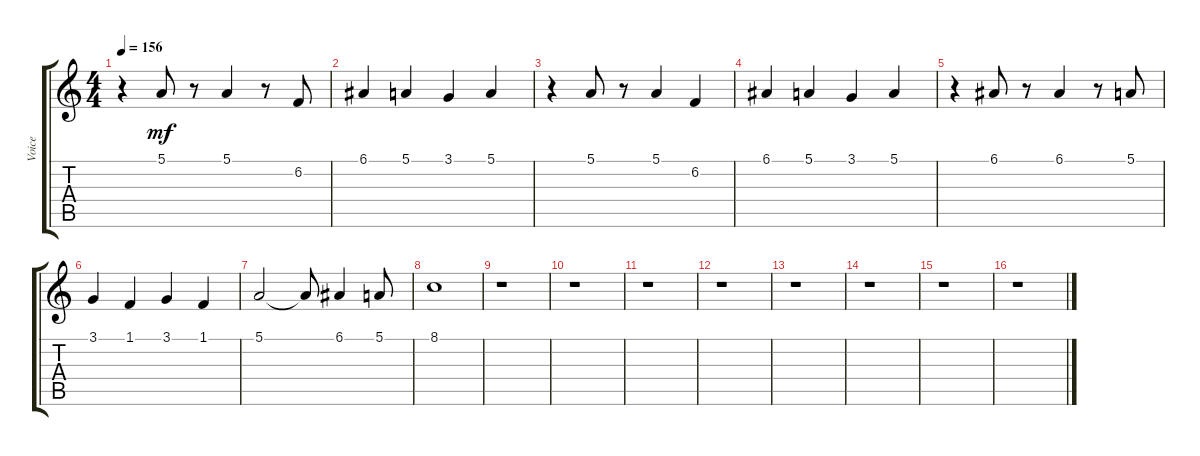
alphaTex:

\track ("Voice" "Voice") {instrument lead1square}
\staff {score tabs}
\tuning (E4 B3 G3 D3 A2 E2) {hide}
\ts (4 4)
\tempo 156
\clef g2
\ks c
r.4{dy mf} 5.1.8 r.8 5.1.4 r.8 6.2.8 |
6.1.4 5.1.4 3.1.4 5.1.4 |
r.4 5.1.8 r.8 5.1.4 6.2.4 |
6.1.4 5.1.4 3.1.4 5.1.4 |
r.4 6.1.8 r.8 6.1.4 r.8 5.1.8 |
3.1.4 1.1.4 3.1.4 1.1.4 |
5.1.2 5.1{t}.8 6.1.4 5.1.8 |
8.1.1 |
\section ("" "")
r.1{volume 12} |
r.1 |
r.1 |
r.1 |
r.1 |
r.1 |
r.1 |
r.1
